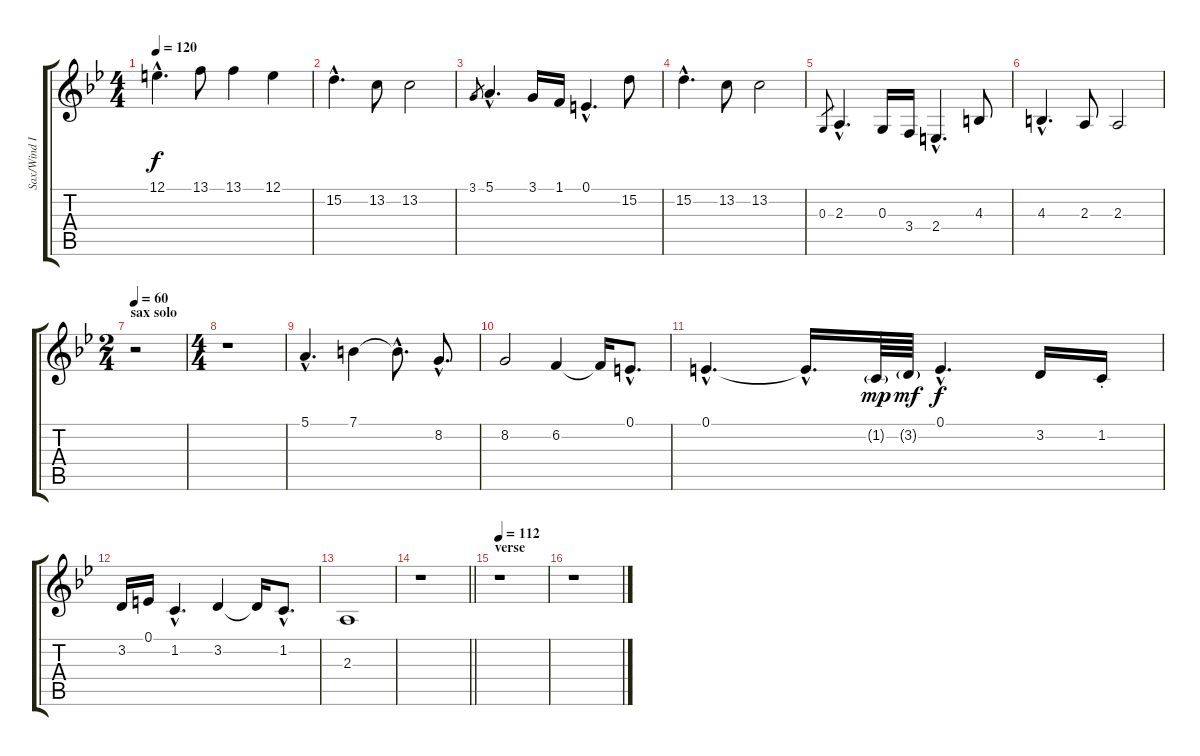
\track ("Sax/Wind Instruments(Helliwell)" "Sax/Wind I") {instrument altosax}
\staff {score tabs}
\tuning (E4 B3 G3 D3 A2 E2) {hide}
\ts (4 4)
\tempo 120
\clef g2
\ks bb
12.1{hac}.4{d dy f} 13.1.8 13.1.4 12.1.4 |
15.2{hac}.4{d} 13.2.8 13.2.2 |
3.1.8{gr} 5.1{hac}.4{d} 3.1.16 1.1.16 0.1{hac}.4{d} 15.2.8 |
15.2{hac}.4{d} 13.2.8 13.2.2 |
0.3.8{gr} 2.3{hac}.4{d} 0.3.16 3.4.16 2.4{hac}.4{d} 4.3.8 |
4.3{hac}.4{d} 2.3.8 2.3.2 |
\ts (2 4)
\section ("" "sax solo")
\tempo 60
r.2 |
\ts (4 4)
r.1 |
5.1{hac}.4{d} 7.1.4 7.1{hac t}.8{d} 8.2{hac}.8{d} |
8.2.2 6.2.4 6.2{t}.16 0.1{hac}.8{d} |
0.1{hac}.4{d} 0.1{hac t}.16{d} 1.2{g}.64{dy mp} 3.2{g}.64{dy mf} 0.1{hac}.4{d dy f} 3.2.16 1.2{st}.16 |
3.2.16 0.1.16 1.2{hac}.4{d} 3.2.4 3.2{t}.16 1.2{hac}.8{d} |
2.3.1 |
\barLineRight lightlight
r.1 |
\section ("" "verse")
\tempo 112
r.1 |
r.1
